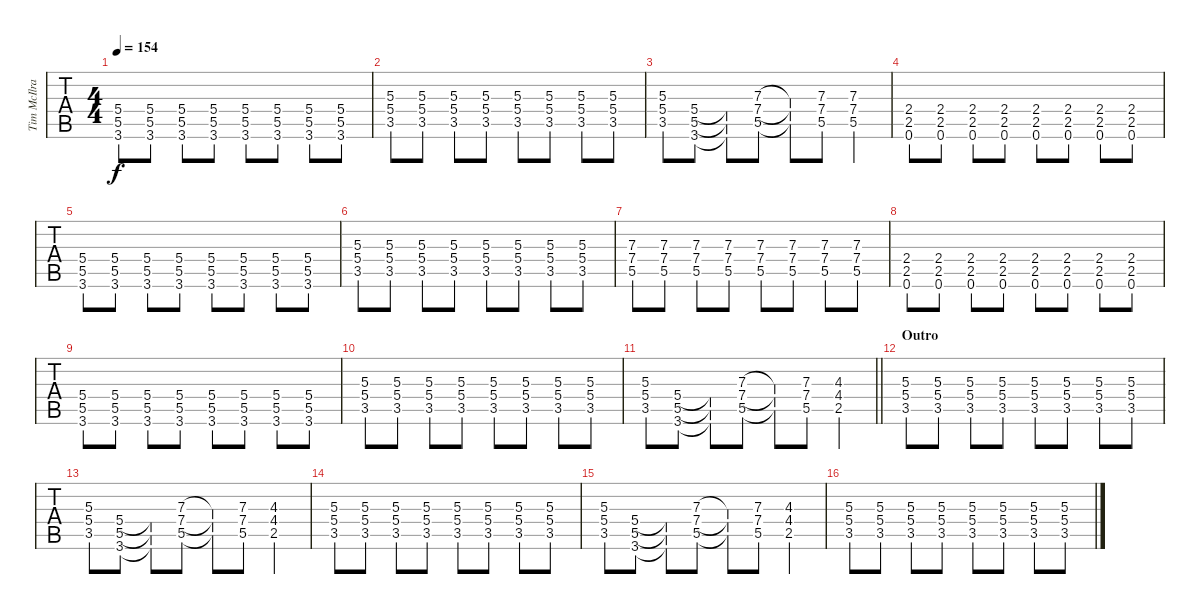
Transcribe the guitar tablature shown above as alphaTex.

\track ("Tim McIlrath - Guitar One" "Tim McIlra") {instrument distortionguitar}
\staff {tabs}
\tuning (Eb4 Bb3 Gb3 Db3 Ab2 Eb2) {hide}
\ts (4 4)
\tempo 154
\clef g2
\ks c
(5.4 5.5 3.6).8{dy f} (5.4 5.5 3.6).8 (5.4 5.5 3.6).8 (5.4 5.5 3.6).8 (5.4 5.5 3.6).8 (5.4 5.5 3.6).8 (5.4 5.5 3.6).8 (5.4 5.5 3.6).8 |
(5.3 5.4 3.5).8 (5.3 5.4 3.5).8 (5.3 5.4 3.5).8 (5.3 5.4 3.5).8 (5.3 5.4 3.5).8 (5.3 5.4 3.5).8 (5.3 5.4 3.5).8 (5.3 5.4 3.5).8 |
(5.3 5.4 3.5).8 (5.4 5.5 3.6).8 (5.4{t} 5.5{t} 3.6{t}).8 (7.3 7.4 5.5).8 (7.3{t} 7.4{t} 5.5{t}).8 (7.3 7.4 5.5).8 (7.3 7.4 5.5).4 |
(2.4 2.5 0.6).8 (2.4 2.5 0.6).8 (2.4 2.5 0.6).8 (2.4 2.5 0.6).8 (2.4 2.5 0.6).8 (2.4 2.5 0.6).8 (2.4 2.5 0.6).8 (2.4 2.5 0.6).8 |
(5.4 5.5 3.6).8 (5.4 5.5 3.6).8 (5.4 5.5 3.6).8 (5.4 5.5 3.6).8 (5.4 5.5 3.6).8 (5.4 5.5 3.6).8 (5.4 5.5 3.6).8 (5.4 5.5 3.6).8 |
(5.3 5.4 3.5).8 (5.3 5.4 3.5).8 (5.3 5.4 3.5).8 (5.3 5.4 3.5).8 (5.3 5.4 3.5).8 (5.3 5.4 3.5).8 (5.3 5.4 3.5).8 (5.3 5.4 3.5).8 |
(7.3 7.4 5.5).8 (7.3 7.4 5.5).8 (7.3 7.4 5.5).8 (7.3 7.4 5.5).8 (7.3 7.4 5.5).8 (7.3 7.4 5.5).8 (7.3 7.4 5.5).8 (7.3 7.4 5.5).8 |
(2.4 2.5 0.6).8 (2.4 2.5 0.6).8 (2.4 2.5 0.6).8 (2.4 2.5 0.6).8 (2.4 2.5 0.6).8 (2.4 2.5 0.6).8 (2.4 2.5 0.6).8 (2.4 2.5 0.6).8 |
(5.4 5.5 3.6).8 (5.4 5.5 3.6).8 (5.4 5.5 3.6).8 (5.4 5.5 3.6).8 (5.4 5.5 3.6).8 (5.4 5.5 3.6).8 (5.4 5.5 3.6).8 (5.4 5.5 3.6).8 |
(5.3 5.4 3.5).8 (5.3 5.4 3.5).8 (5.3 5.4 3.5).8 (5.3 5.4 3.5).8 (5.3 5.4 3.5).8 (5.3 5.4 3.5).8 (5.3 5.4 3.5).8 (5.3 5.4 3.5).8 |
\barLineRight lightlight
(5.3 5.4 3.5).8 (5.4 5.5 3.6).8 (5.4{t} 5.5{t} 3.6{t}).8 (7.3 7.4 5.5).8 (7.3{t} 7.4{t} 5.5{t}).8 (7.3 7.4 5.5).8 (4.3 4.4 2.5).4 |
\section ("" "Outro")
(5.3 5.4 3.5).8{volume 12 balance 8} (5.3 5.4 3.5).8 (5.3 5.4 3.5).8 (5.3 5.4 3.5).8 (5.3 5.4 3.5).8 (5.3 5.4 3.5).8 (5.3 5.4 3.5).8 (5.3 5.4 3.5).8 |
(5.3 5.4 3.5).8 (5.4 5.5 3.6).8 (5.4{t} 5.5{t} 3.6{t}).8 (7.3 7.4 5.5).8 (7.3{t} 7.4{t} 5.5{t}).8 (7.3 7.4 5.5).8 (4.3 4.4 2.5).4 |
(5.3 5.4 3.5).8 (5.3 5.4 3.5).8 (5.3 5.4 3.5).8 (5.3 5.4 3.5).8 (5.3 5.4 3.5).8 (5.3 5.4 3.5).8 (5.3 5.4 3.5).8 (5.3 5.4 3.5).8 |
(5.3 5.4 3.5).8 (5.4 5.5 3.6).8 (5.4{t} 5.5{t} 3.6{t}).8 (7.3 7.4 5.5).8 (7.3{t} 7.4{t} 5.5{t}).8 (7.3 7.4 5.5).8 (4.3 4.4 2.5).4 |
(5.3 5.4 3.5).8 (5.3 5.4 3.5).8 (5.3 5.4 3.5).8 (5.3 5.4 3.5).8 (5.3 5.4 3.5).8 (5.3 5.4 3.5).8 (5.3 5.4 3.5).8 (5.3 5.4 3.5).8
